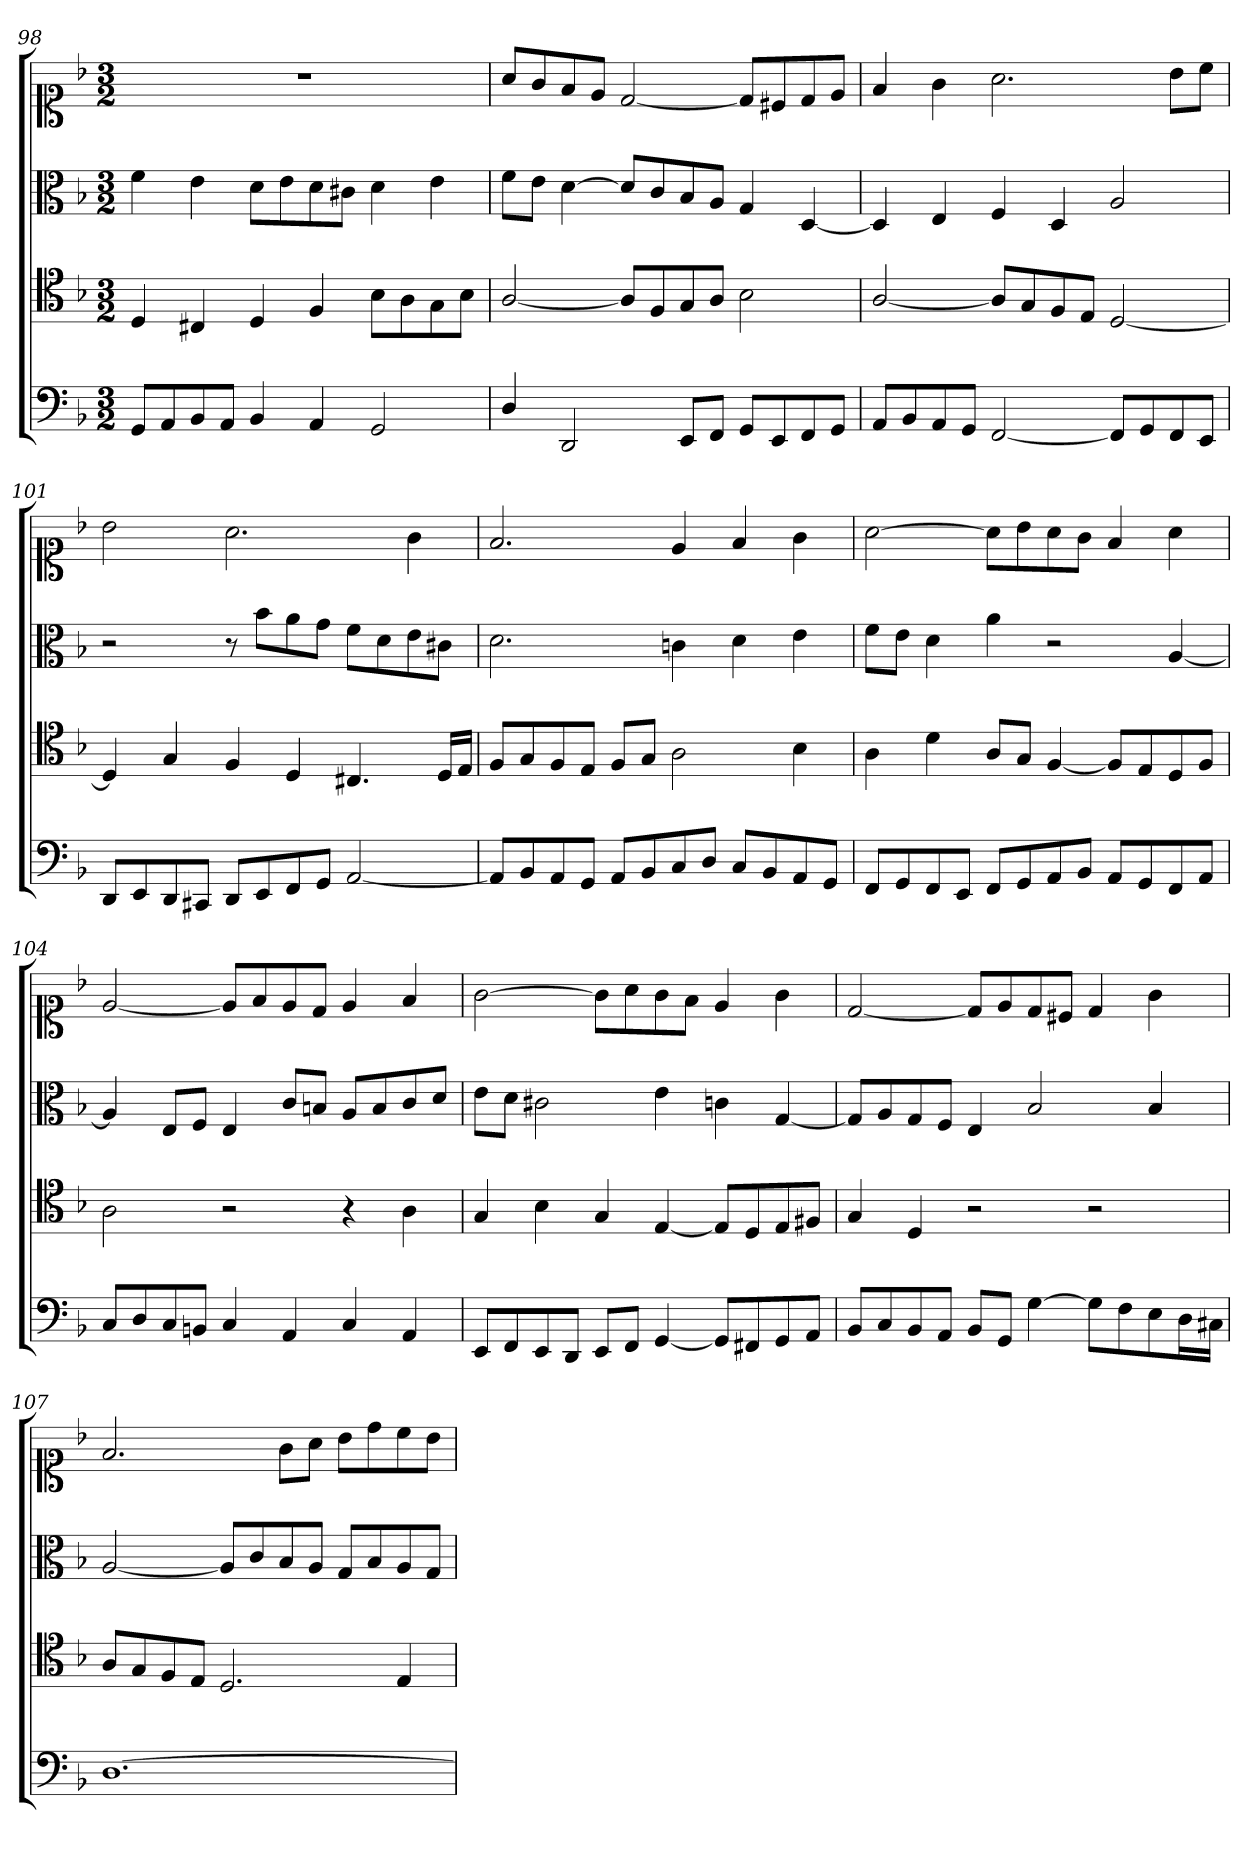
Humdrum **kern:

**kern	**kern	**kern	**kern
*part1	*part1	*part1	*part1
*staff4	*staff3	*staff2	*staff1
*clefF4	*clefC4	*clefC3	*clefC1
*k[b-]	*k[b-]	*k[b-]	*k[b-]
*d:	*d:	*d:	*d:
*M3/2	*M3/2	*M3/2	*M3/2
=98	=98	=98	=98
8GGL	4D	4f	1.r
8AA	.	.	.
8BB-	4C#X	4e	.
8AAJ	.	.	.
4BB-	4D	8dL	.
.	.	8e	.
4AA	4F	8d	.
.	.	8c#XJ	.
2GG	8B-L	4d	.
.	8A	.	.
.	8G	4e	.
.	8B-J	.	.
=99	=99	=99	=99
4D/	[2A/	8fL	8aL
.	.	8eJ	8g
2DD	.	[4d	8f
.	.	.	8eJ
.	8AL]	8dL]	[2d
.	8F	8c	.
8EEL	8G	8B-	.
8FFJ	8AJ	8AJ	.
8GGL	2B-	4G	8dL]
8EE	.	.	8c#X
8FF	.	[4D	8d
8GGJ	.	.	8eJ
=100	=100	=100	=100
8AAL	[2A/	4D]	4f
8BB-	.	.	.
8AA	.	4E	4g
8GGJ	.	.	.
[2FF	8AL]	4F	2.a
.	8G	.	.
.	8F	4D	.
.	8EJ	.	.
8FFL]	[2D	2A	.
8GG	.	.	.
8FF	.	.	8b-L
8EEJ	.	.	8ccJ
=101	=101	=101	=101
8DDL	4D]	2r	2b-
8EE	.	.	.
8DD	4G	.	.
8CC#XJ	.	.	.
8DDL	4F	8r	2.a
8EE	.	8b-L	.
8FF	4D	8a	.
8GGJ	.	8gJ	.
[2AA	4.C#X	8fL	.
.	.	8d	.
.	.	8e	4g
.	16DLL	8c#XJ	.
.	16EJJ	.	.
=102	=102	=102	=102
8AAL]	8FL	2.d	2.f
8BB-	8G	.	.
8AA	8F	.	.
8GGJ	8EJ	.	.
8AAL	8FL	.	.
8BB-	8GJ	.	.
8C	2A	4cn	4e
8DJ	.	.	.
8CL	.	4d	4f
8BB-	.	.	.
8AA	4B-	4e	4g
8GGJ	.	.	.
=103	=103	=103	=103
8FFL	4A	8fL	[2a
8GG	.	8eJ	.
8FF	4d	4d	.
8EEJ	.	.	.
8FFL	8AL	4a	8aL]
8GG	8GJ	.	8b-
8AA	[4F	2r	8a
8BB-J	.	.	8gJ
8AAL	8FL]	.	4f
8GG	8E	.	.
8FF	8D	[4A	4a
8AAJ	8FJ	.	.
=104	=104	=104	=104
8CL	2A	4A]	[2e
8D	.	.	.
8C	.	8EL	.
8BBnJ	.	8FJ	.
4C	2r	4E	8eL]
.	.	.	8f
4AA	.	8cL	8e
.	.	8BnJ	8dJ
4C	4r	8AL	4e
.	.	8B	.
4AA	4A	8c	4f
.	.	8dJ	.
=105	=105	=105	=105
8EEL	4G	8eL	[2g
8FF	.	8dJ	.
8EE	4B-	2c#X	.
8DDJ	.	.	.
8EEL	4G	.	8gL]
8FFJ	.	.	8a
[4GG	[4E	4e	8g
.	.	.	8fJ
8GGL]	8EL]	4cn	4e
8FF#X	8D	.	.
8GG	8E	[4G	4g
8AAJ	8F#XJ	.	.
=106	=106	=106	=106
8BB-L	4G	8GL]	[2d
8C	.	8A	.
8BB-	4D	8G	.
8AAJ	.	8FJ	.
8BB-L	2r	4E	8dL]
8GGJ	.	.	8e
[4G	.	2B-	8d
.	.	.	8c#XJ
8GL]	2r	.	4d
8F	.	.	.
8E	.	4B-	4g
16DL	.	.	.
16C#XJJ	.	.	.
=107	=107	=107	=107
[1.D	8AL	[2A	2.f
.	8G	.	.
.	8F	.	.
.	8EJ	.	.
.	2.D	8AL]	.
.	.	8c	.
.	.	8B-	8gL
.	.	8AJ	8aJ
.	.	8GL	8b-L
.	.	8B-	8dd
.	4E	8A	8cc
.	.	8GJ	8b-J
=	=	=	=
*-	*-	*-	*-
